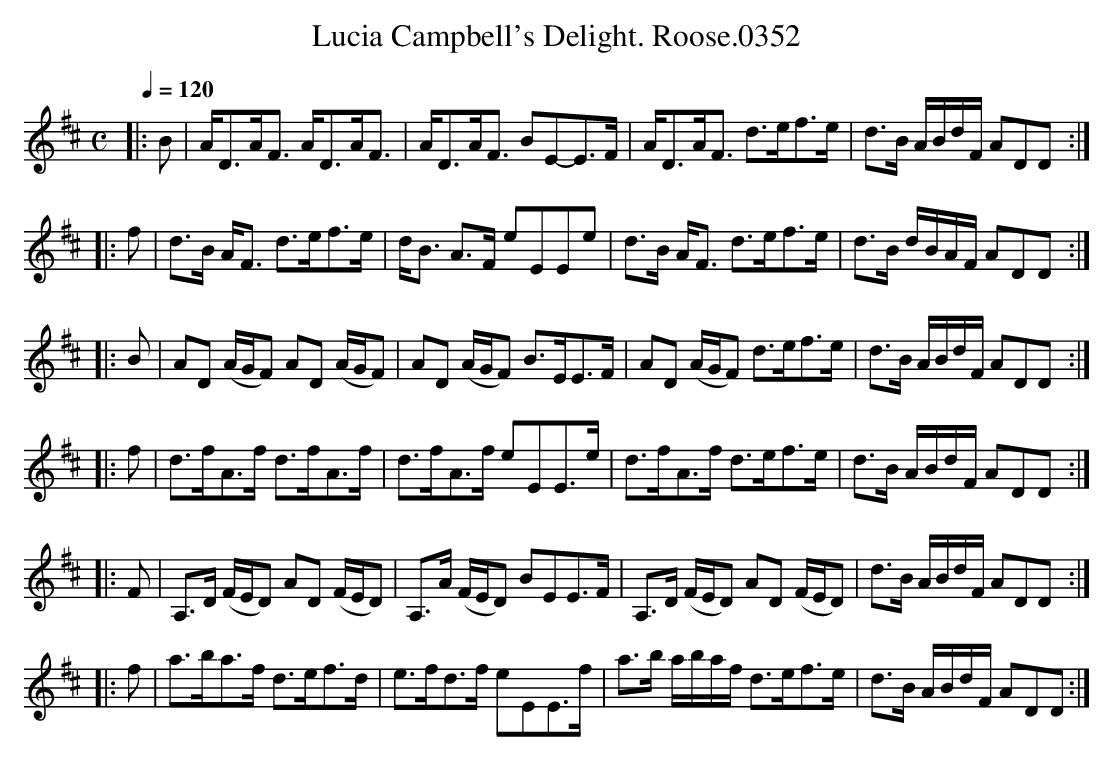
X:1
T:Lucia Campbell's Delight. Roose.0352
M:C
L:1/8
Q:1/4=120
K:D
|:B|A<DA<F A<DA<F|A<DA<F BE-E>F|A<DA<F d>ef>e|d>B A/B/d/F/ ADD:|
|:f|d>B A<F d>ef>e|d<B A>F eEEe|d>B A<F d>ef>e|d>B d/B/A/F/ ADD:|
|:B|AD (A/G/F) AD (A/G/F)|AD (A/G/F) B>EE>F|AD (A/G/F) d>ef>e|d>B A/B/d/F/ ADD:|
|:f|d>fA>f d>fA>f|d>fA>f eEE>e|d>fA>f d>ef>e|d>B A/B/d/F/ ADD:|
|:F|A,>D (F/E/D) AD (F/E/D)|A,>A (F/E/D) BEE>F|A,>D (F/E/D) AD (F/E/D)|d>B A/B/d/F/ ADD:|
|:f|a>ba>f d>ef>d|e>fd>f eEE>f|a>b a/b/a/f/ d>ef>e|d>B A/B/d/F/ ADD:|
